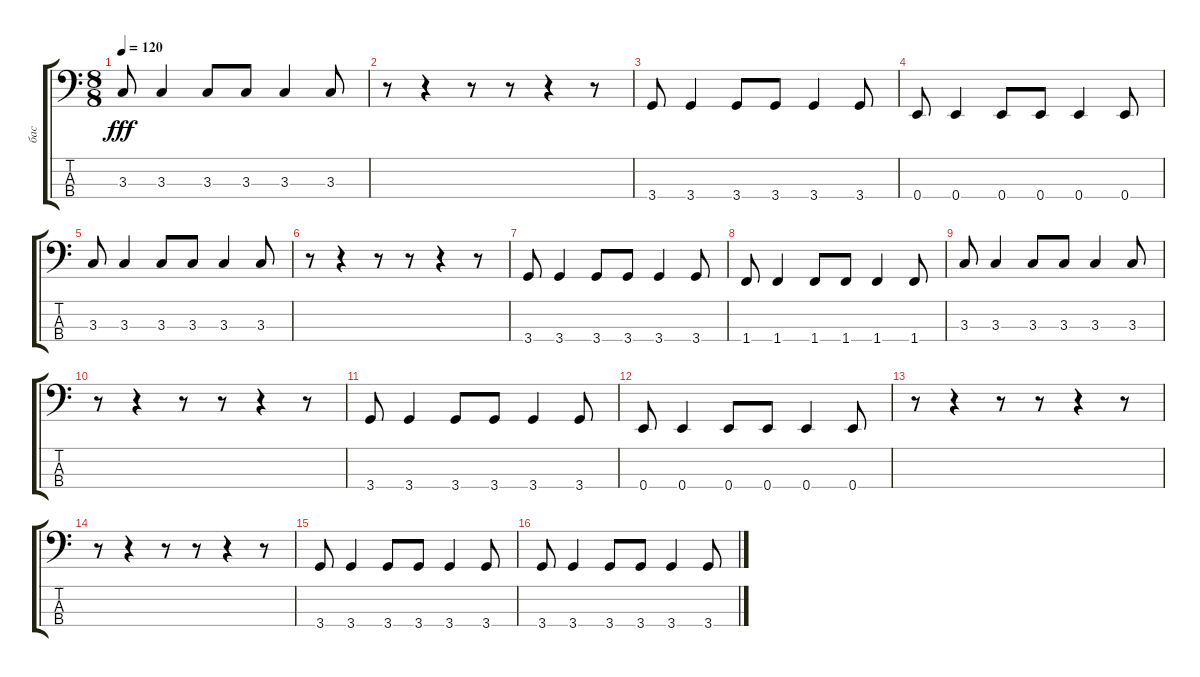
\track ("бас" "бас") {instrument fretlessbass}
\staff {score tabs}
\tuning (G2 D2 A1 E1) {hide}
\ts (8 8)
\tempo 120
\clef f4
\ks c
3.3.8{dy fff} 3.3.4 3.3.8 3.3.8 3.3.4 3.3.8 |
r.8 r.4 r.8 r.8 r.4 r.8 |
3.4.8 3.4.4 3.4.8 3.4.8 3.4.4 3.4.8 |
0.4.8 0.4.4 0.4.8 0.4.8 0.4.4 0.4.8 |
3.3.8 3.3.4 3.3.8 3.3.8 3.3.4 3.3.8 |
r.8 r.4 r.8 r.8 r.4 r.8 |
3.4.8 3.4.4 3.4.8 3.4.8 3.4.4 3.4.8 |
1.4.8 1.4.4 1.4.8 1.4.8 1.4.4 1.4.8 |
3.3.8 3.3.4 3.3.8 3.3.8 3.3.4 3.3.8 |
r.8 r.4 r.8 r.8 r.4 r.8 |
3.4.8 3.4.4 3.4.8 3.4.8 3.4.4 3.4.8 |
0.4.8 0.4.4 0.4.8 0.4.8 0.4.4 0.4.8 |
r.8 r.4 r.8 r.8 r.4 r.8 |
r.8 r.4 r.8 r.8 r.4 r.8 |
3.4.8 3.4.4 3.4.8 3.4.8 3.4.4 3.4.8 |
3.4.8 3.4.4 3.4.8 3.4.8 3.4.4 3.4.8
